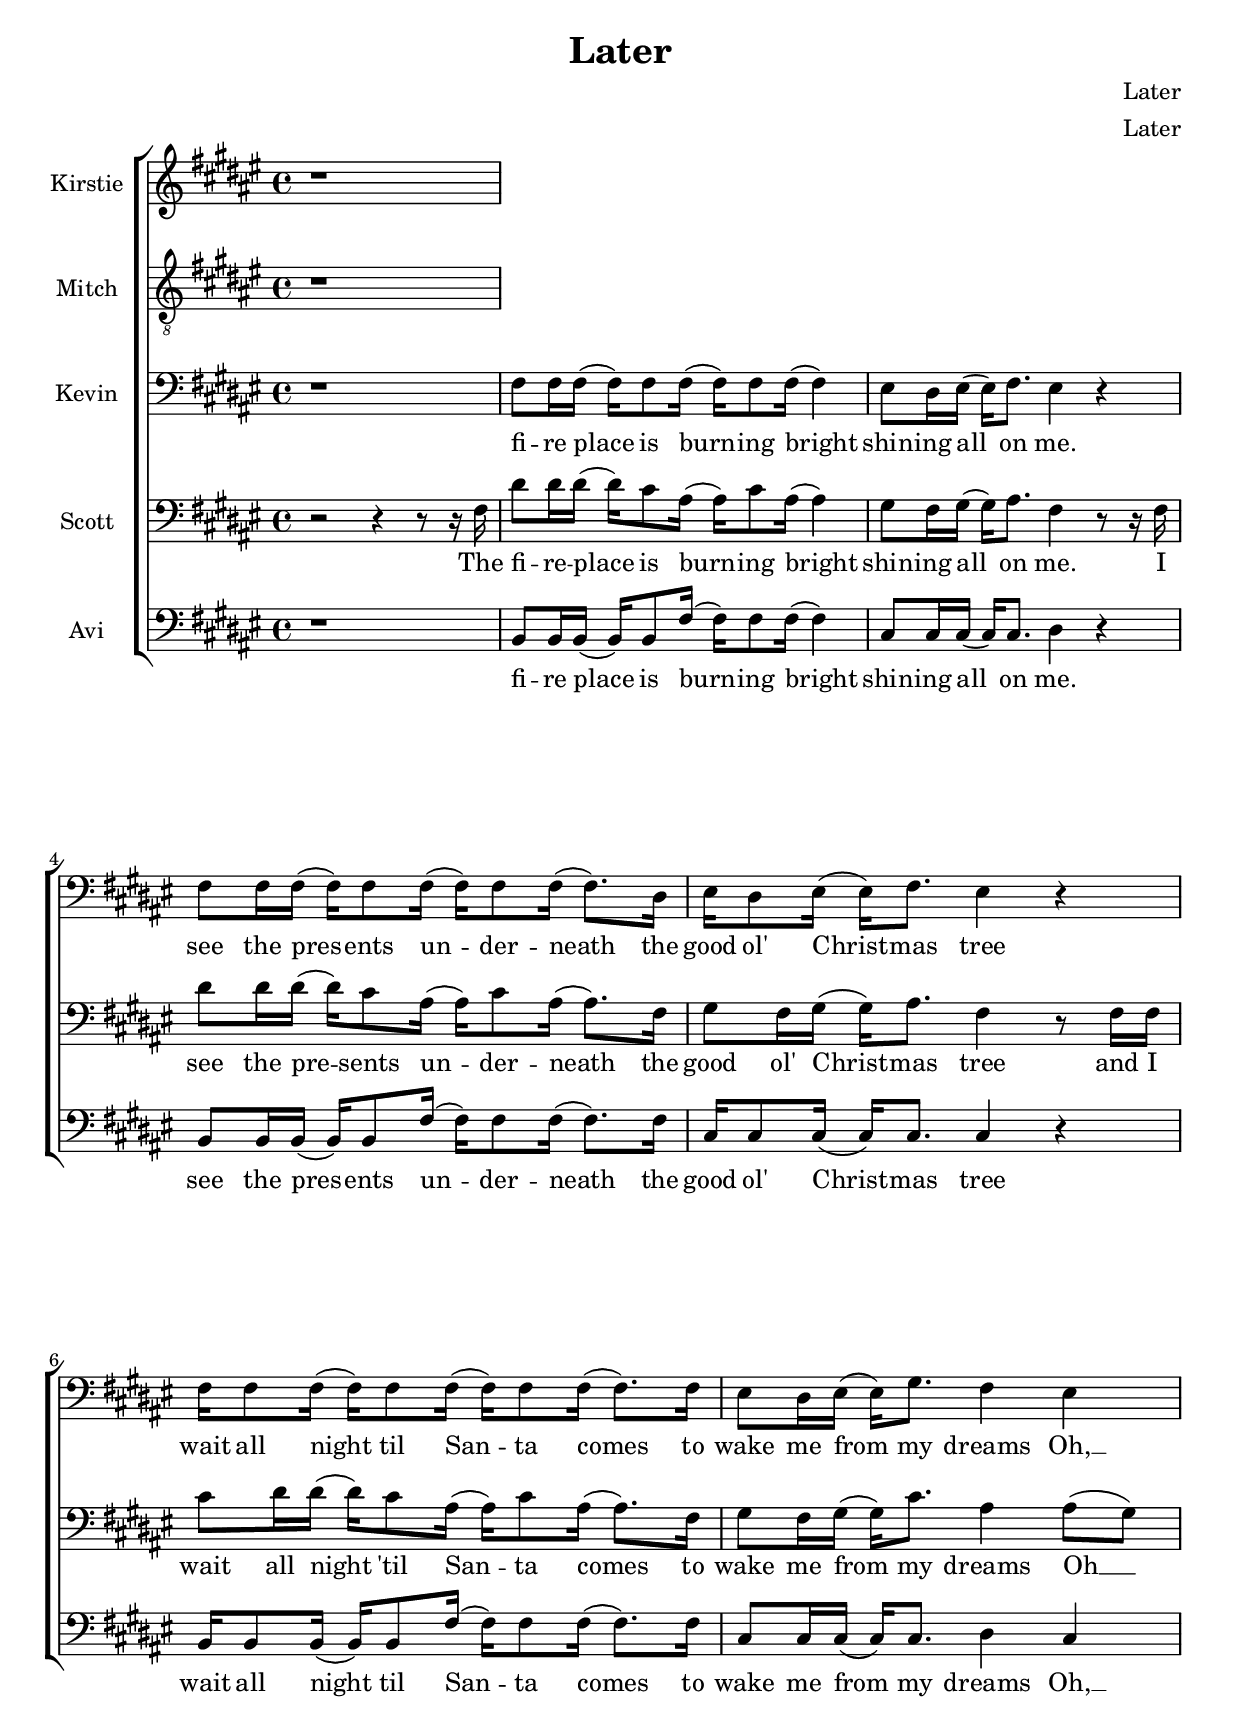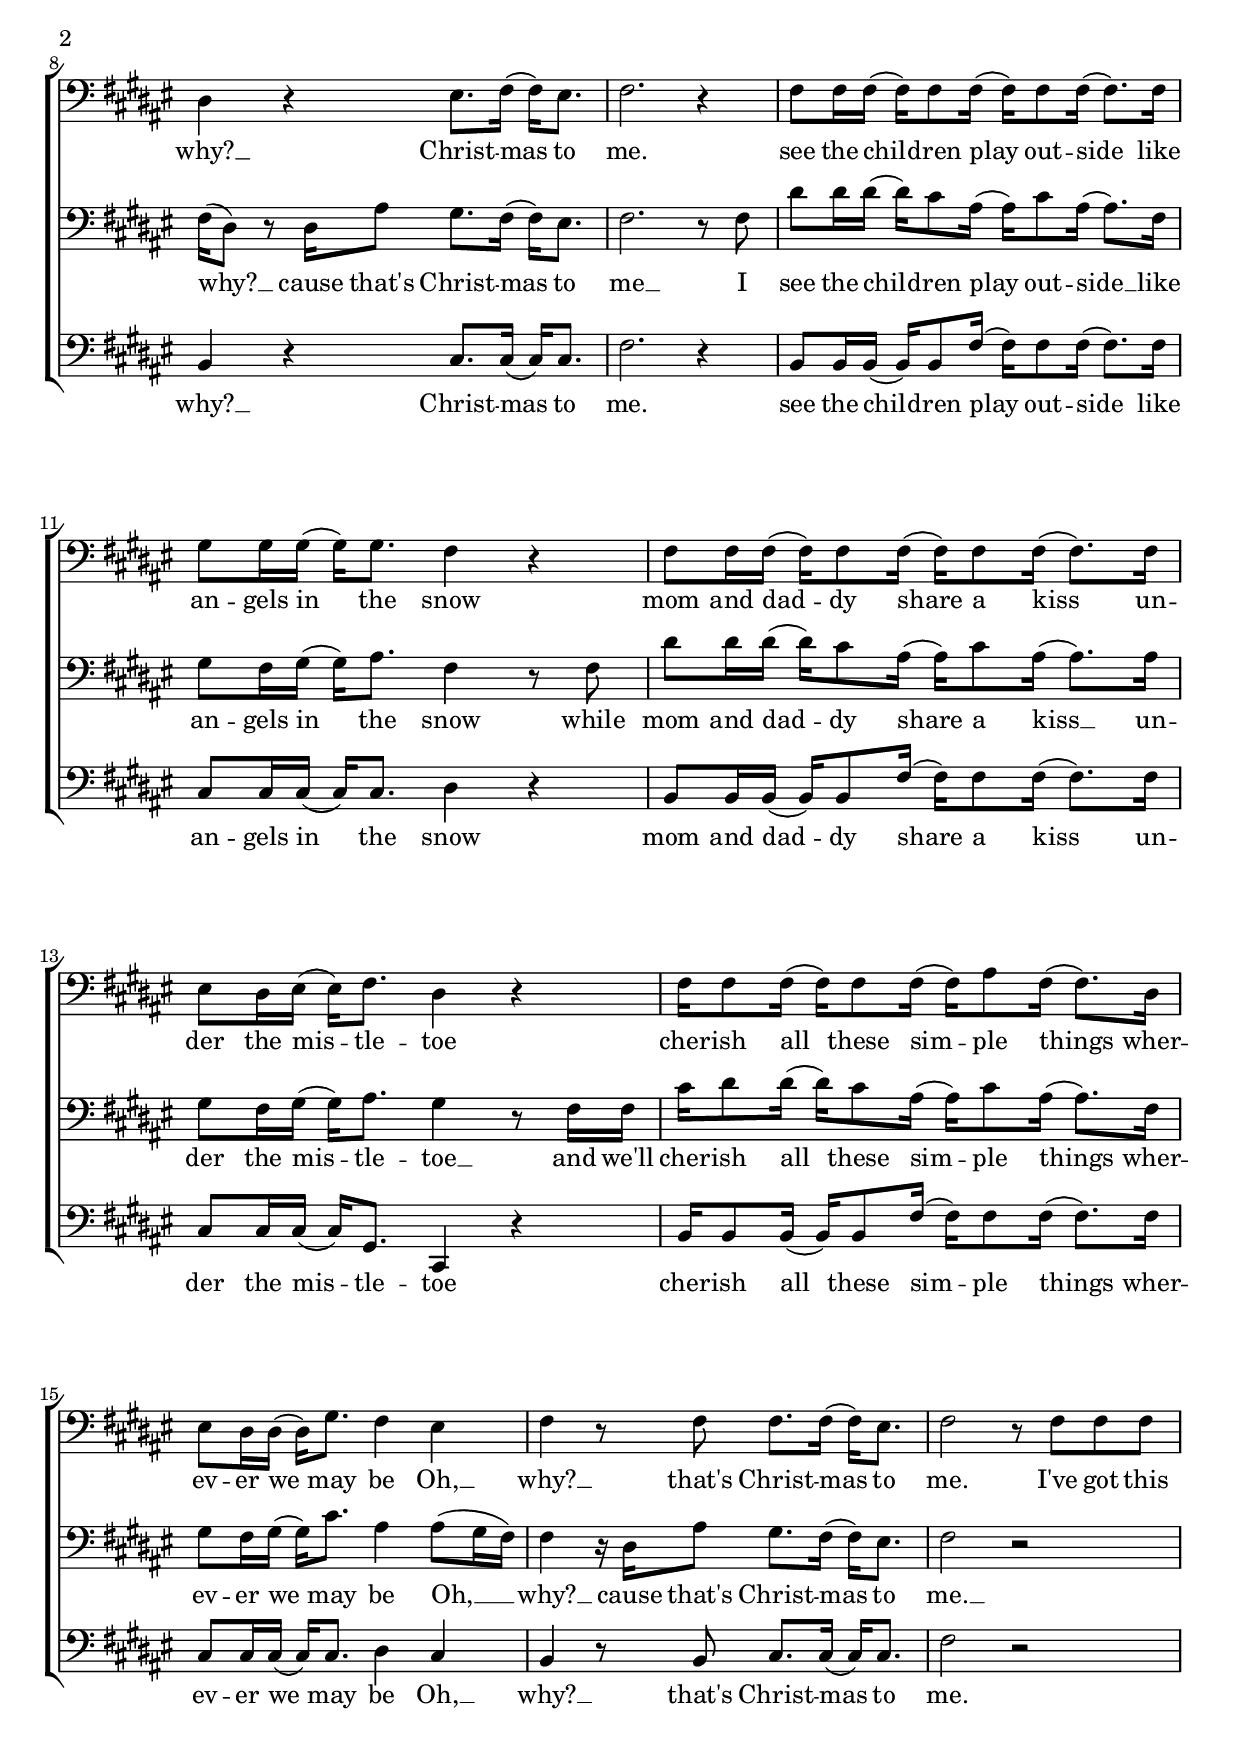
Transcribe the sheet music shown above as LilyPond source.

\version  "2.19.59"

\header {
  title = "Later"
  composer = "Later"
  arranger = "Later"
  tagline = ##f
}

global = { \key fis \major \time 4/4 }

KirstieMusic = \relative c' {
	\clef "treble"
r1 |
}
KirstieWords = \lyricmode {

}
MitchMusic = \relative c' {
	\clef "treble_8"
r1 |
}
MitchWords = \lyricmode {

}
KevinMusic = \relative c {
	\clef "bass"
r1 | fis8 fis16 fis( fis) fis8 fis16( fis) fis8 fis16( fis4) |
eis8 dis16 eis( eis) fis8. eis4 r |
fis8 fis16 fis( fis) fis8 fis16( fis) fis8 fis16( fis8.) dis16 |
eis16 dis8 eis16( eis) fis8. eis4 r |
fis16 fis8 fis16( fis) fis8 fis16( fis) fis8 fis16( fis8.) fis16 |
eis8 dis16 eis( eis) gis8. fis4 eis |
dis r eis8. fis16( fis) eis8. | fis2. r4 |
fis8 fis16 fis( fis) fis8 fis16( fis) fis8 fis16( fis8.) fis16 |
gis8 gis16 gis( gis) gis8. fis4 r |
fis8 fis16 fis( fis) fis8 fis16( fis) fis8 fis16( fis8.) fis16 |
eis8 dis16 eis( eis) fis8. dis4 r4 |
fis16 fis8 fis16( fis) fis8 fis16( fis) ais8 fis16( fis8.) dis16 |
eis8 dis16 dis( dis) gis8. fis4 eis |
fis r8 fis8 fis8. fis16( fis) eis8. | fis2 r8 fis fis fis |
}
KevinWords = \lyricmode {
fi -- re place is burn -- ing bright shin -- ing all on me. see the pres -- ents 
un -- der -- neath the good ol' Christ -- mas tree wait all night til San -- ta  
comes to wake me from my dreams Oh, __ why? __ Christ -- mas to me. see the      
chil -- dren play out -- side like an -- gels in the snow mom and dad -- dy      
share a kiss un -- der the mis -- tle -- toe cher -- ish all these sim -- ple    
things wher -- ev -- er we may be Oh, __ why? __ that's Christ -- mas to me.
I've got this 
}
ScottMusic = \relative c {
	\clef "bass"
r2 r4 r8 r16 fis16 |
dis'8 dis16 dis16( dis16) cis8 ais16( ais16) cis8 
ais16( ais4) | gis8 fis16 gis16( gis16) ais8. fis4 r8 r16 fis16 |
dis'8 dis16 dis16( dis16) cis8 ais16( ais) cis8 ais16( ais8.) fis16 |
gis8 fis16 gis16( gis16) ais8. fis4 r8 fis16 fis16 |
cis'8 dis16 dis16( dis) cis8 ais16( ais) cis8 ais16( ais8.) fis16 |
gis8 fis16 gis( gis) cis8. ais4 ais8( gis) |
fis16( dis8) r dis16 ais'8 gis8. fis16( fis) eis8. |
fis2. r8 fis |
dis'8 dis16 dis( dis) cis8 ais16( ais) cis8 ais16( ais8.) fis16 |
gis8 fis16 gis( gis) ais8. fis4 r8 fis |
dis'8 dis16 dis( dis) cis8 ais16( ais) cis8 ais16( ais8.) ais16 |
gis8 fis16 gis( gis) ais8. gis4 r8 fis16 fis |
cis' dis8 dis16( dis) cis8 ais16( ais) cis8 ais16( ais8.) fis16 |
gis8 fis16 gis( gis) cis8. ais4 ais8( gis16 fis) |
fis4 r16 dis ais'8 gis8. fis16( fis) eis8. | fis2 r2 |
}
ScottWords = \lyricmode {
The fi -- re -- place is burn -- ing bright shin -- ing all on me. I see the
pre -- sents un -- der -- neath the good ol' Christ -- mas tree and I wait all
night 'til San -- ta comes to wake me from my dreams Oh __ why? __ cause that's
Christ -- mas to me __ I see the chil -- dren play out -- side __ like an --
gels in the snow while mom and dad -- dy share a kiss __ un -- der the mis --
tle -- toe __ and we'll cher -- ish all these sim -- ple things wher -- ev -- er
we may be Oh, __ why? __ cause that's Christ -- mas to me. __
}
AviMusic = \relative c {
	\clef "bass"
r1 | b8 b16 b( b) b8 fis'16( fis) fis8 fis16( fis4) |
cis8 cis16 cis( cis) cis8. dis4 r |
b8 b16 b( b) b8 fis'16( fis) fis8 fis16( fis8.) fis16 |
cis16 cis8 cis16( cis) cis8. cis4 r |
b16 b8 b16( b) b8 fis'16( fis) fis8 fis16( fis8.) fis16 |
cis8 cis16 cis( cis) cis8. dis4 cis |
b r cis8. cis16( cis) cis8. | fis2. r4 |
b,8 b16 b( b) b8 fis'16( fis) fis8 fis16( fis8.) fis16 |
cis8 cis16 cis( cis) cis8. dis4 r |
b8 b16 b( b) b8 fis'16( fis) fis8 fis16( fis8.) fis16 |
cis8 cis16 cis( cis) gis8. cis,4 r |
b'16 b8 b16( b) b8 fis'16( fis) fis8 fis16( fis8.) fis16 |
cis8 cis16 cis( cis) cis8. dis4 cis |
b r8 b cis8. cis16( cis) cis8. | fis2 r2 |
}
AviWords = \lyricmode {
fi -- re place is burn -- ing bright shin -- ing all on me. see the pres -- ents
un -- der -- neath the good ol' Christ -- mas tree wait all night til San -- ta
comes to wake me from my dreams Oh, __ why? __ Christ -- mas to me. see the
chil -- dren play out -- side like an -- gels in the snow mom and dad -- dy
share a kiss un -- der the mis -- tle -- toe cher -- ish all these sim -- ple
things wher -- ev -- er we may be Oh, __ why? __ that's Christ -- mas to me.	
}


\new ChoirStaff <<
	\new Staff \with { instrumentName = #"Kirstie" } 
	{ \global \KirstieMusic } 
	\addlyrics \KirstieWords

	\new Staff \with { instrumentName = #"Mitch" } {
	 \global \MitchMusic } 
	 \addlyrics \MitchWords

	\new Staff \with { instrumentName = #"Kevin" } {
	 \global \KevinMusic } 
	 \addlyrics \KevinWords

	\new Staff \with { instrumentName = #"Scott" } {
	 \global \ScottMusic } 
	 \addlyrics \ScottWords

	\new Staff \with { instrumentName = #"Avi" } {
	 \global \AviMusic } 
	 \addlyrics \AviWords
>>
